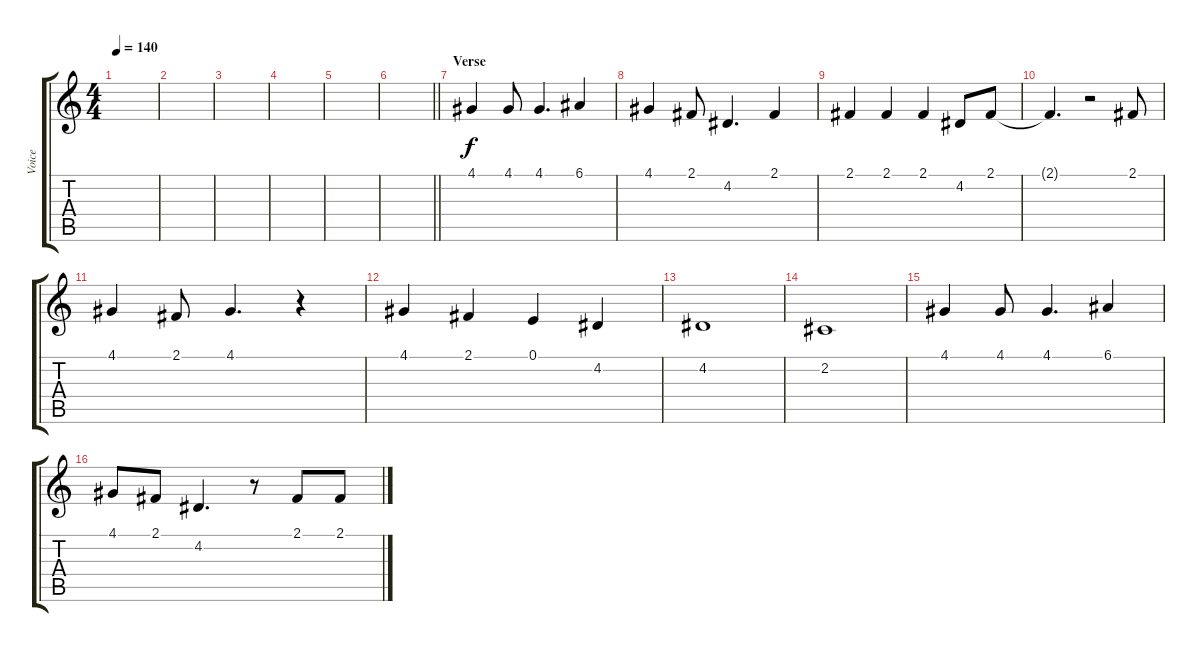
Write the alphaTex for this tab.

\track ("Voice" "Voice") {instrument flute}
\staff {score tabs}
\tuning (E4 B3 G3 D3 A2 E2) {hide}
\ts (4 4)
\tempo 140
\clef g2
\ks c
|
|
|
|
|
\barLineRight lightlight
|
\section ("" "Verse")
4.1.4 4.1.8 4.1.4{d} 6.1.4 |
4.1.4 2.1.8 4.2.4{d} 2.1.4 |
2.1.4 2.1.4 2.1.4 4.2.8 2.1.8 |
2.1{t}.4{d} r.2 2.1.8 |
4.1.4 2.1.8 4.1.4{d} r.4 |
4.1.4 2.1.4 0.1.4 4.2.4 |
4.2.1 |
2.2.1 |
4.1.4 4.1.8 4.1.4{d} 6.1.4 |
4.1.8 2.1.8 4.2.4{d} r.8 2.1.8 2.1.8
